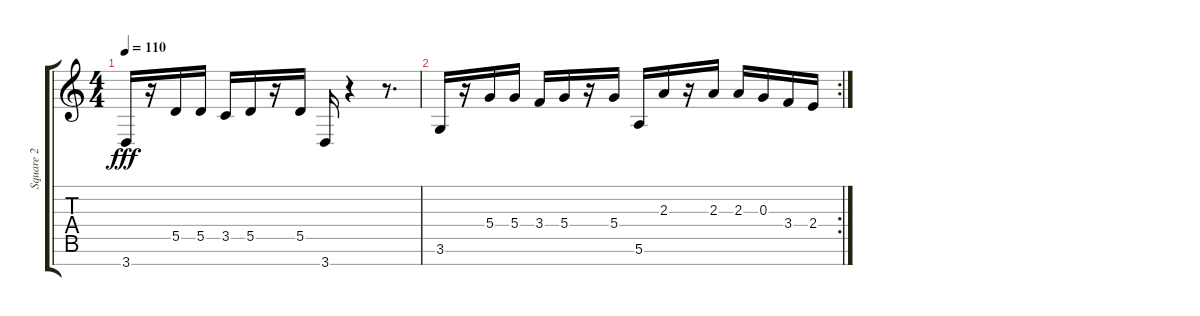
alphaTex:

\track ("Square 2" "Square 2") {instrument electricguitarjazz}
\staff {score tabs}
\tuning (E4 B3 G3 D3 A2 E2 B1) {hide}
\ts (4 4)
\tempo 110
\clef g2
\ks c
3.7.16{dy fff} r.16 5.5.16 5.5.16 3.5.16 5.5.16 r.16 5.5.16 3.7.16 r.4 r.8{d} |
\rc 2
3.6.16 r.16 5.4.16 5.4.16 3.4.16 5.4.16 r.16 5.4.16 5.6.16 2.3.16 r.16 2.3.16 2.3.16 0.3.16 3.4.16 2.4.16
